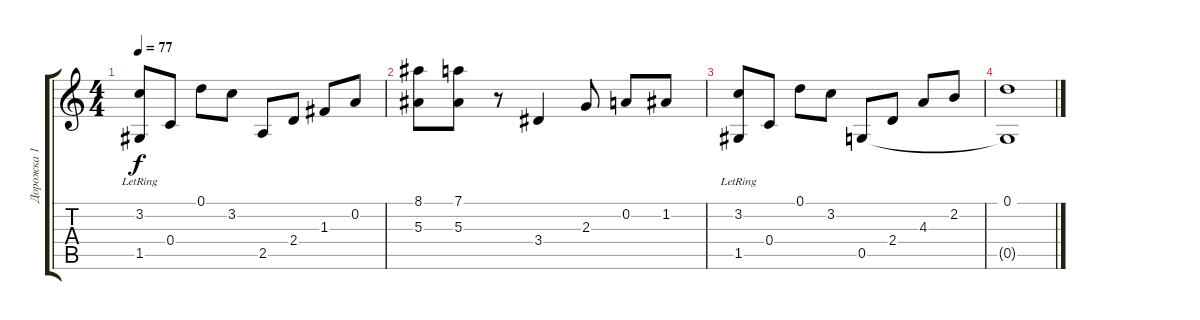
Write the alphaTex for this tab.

\track ("Дорожка 1" "Дорожка 1") {instrument acousticguitarsteel}
\staff {score tabs}
\tuning (D4 A3 F3 C3 G2 D2) {hide}
\ts (4 4)
\tempo 77
\clef g2
\ks c
(3.2{lr} 1.5).8{dy f} 0.4.8 0.1.8 3.2.8 2.5.8 2.4.8 1.3.8 0.2.8 |
(8.1 5.3).8 (7.1 5.3).8 r.8 3.4.4 2.3.8 0.2.8 1.2.8 |
(3.2{lr} 1.5).8 0.4.8 0.1.8 3.2.8 0.5.8 2.4.8 4.3.8 2.2.8 |
(0.1 0.5{t}).1
